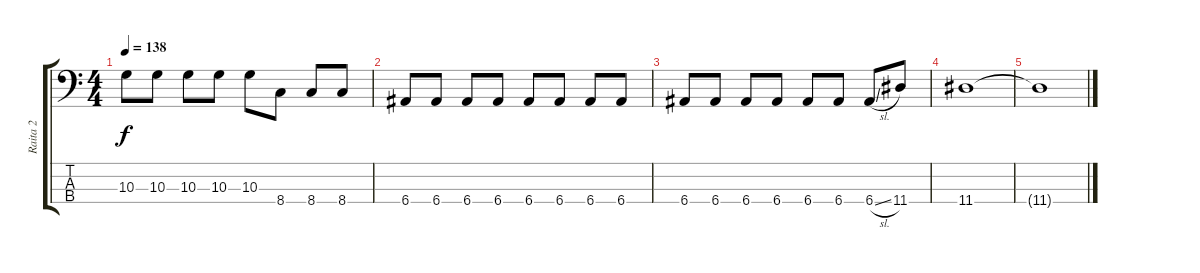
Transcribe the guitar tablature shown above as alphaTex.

\track ("Raita 2" "Raita 2") {instrument electricbassfinger}
\staff {score tabs}
\tuning (G2 D2 A1 E1) {hide}
\ts (4 4)
\tempo 138
\clef f4
\ks c
10.3{t}.8{dy f} 10.3.8 10.3.8 10.3.8 10.3.8 8.4.8 8.4.8 8.4.8 |
6.4.8 6.4.8 6.4.8 6.4.8 6.4.8 6.4.8 6.4.8 6.4.8 |
6.4.8 6.4.8 6.4.8 6.4.8 6.4.8 6.4.8 6.4{sl}.8 11.4.8 |
11.4.1 |
11.4{t}.1
